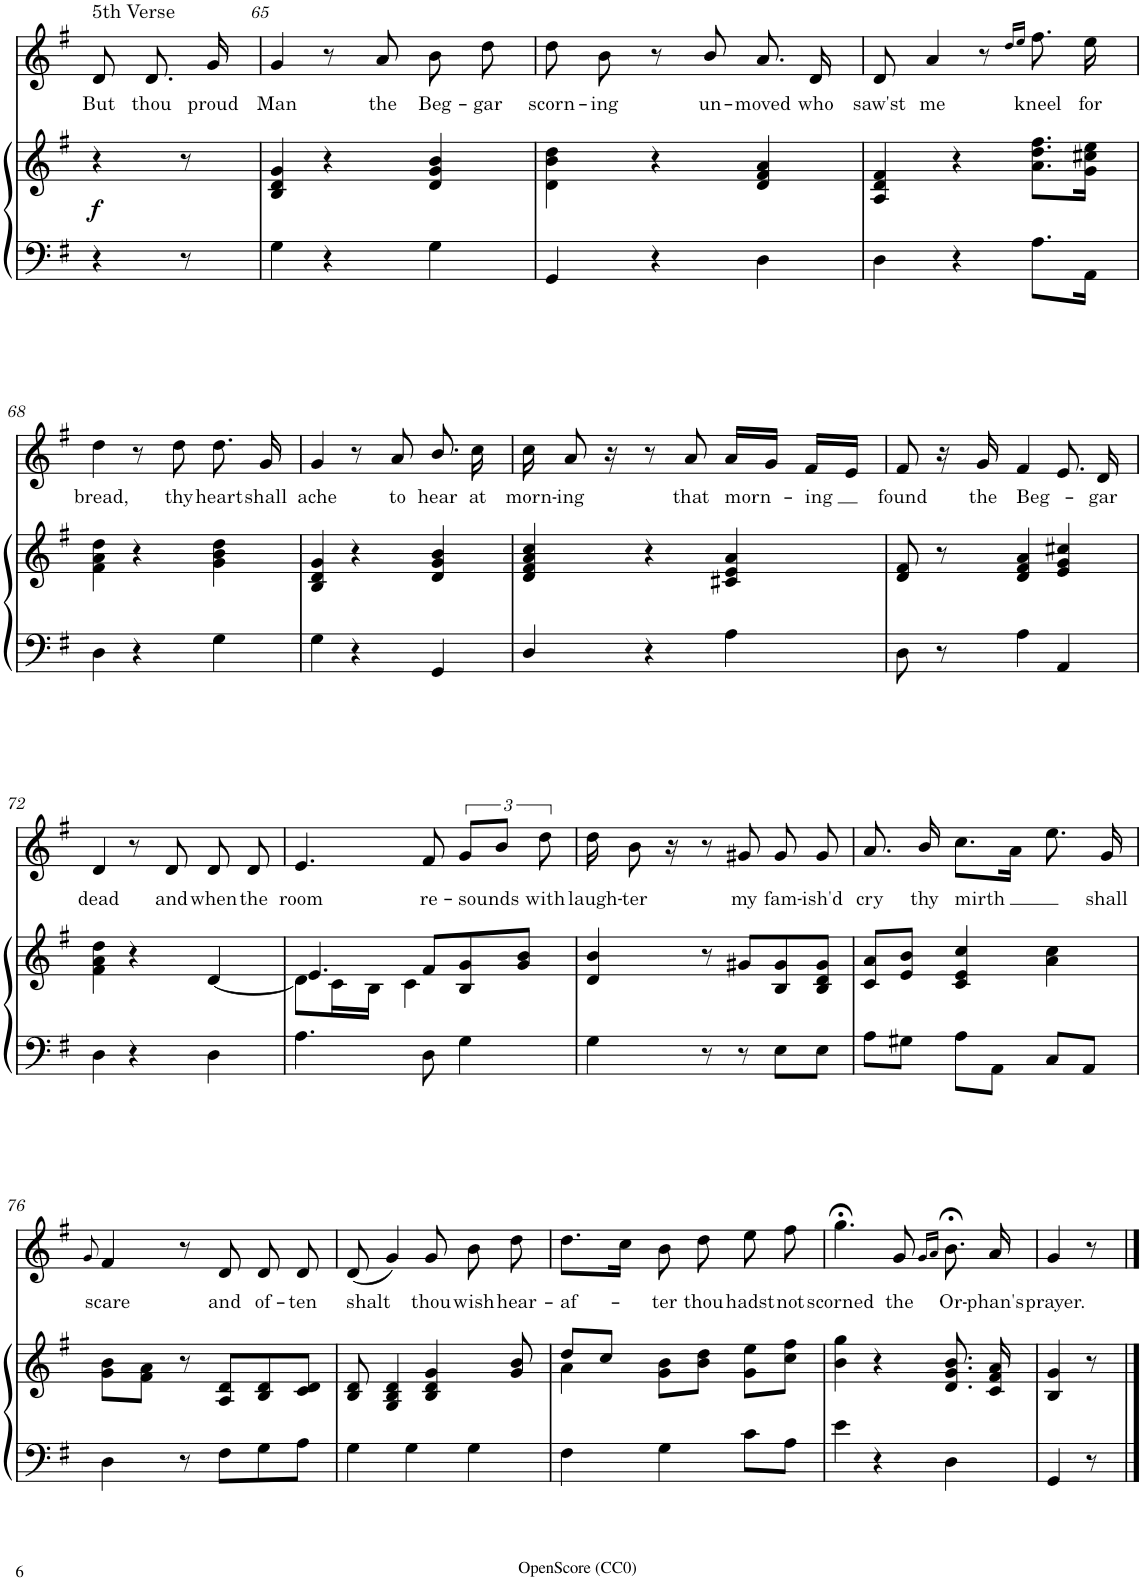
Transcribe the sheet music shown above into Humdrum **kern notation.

**kern	**kern	**dynam	**kern	**text
*part2	*part2	*part2	*part1	*part1
*staff3	*staff2	*staff2/3	*staff1	*staff1
*I"Piano (or Harp)	*	*	*I"Voice	*
*I'Pno	*	*	*	*
!!LO:PB:g=z
*clefF4	*clefG2	*	*clefG2	*
*k[f#]	*k[f#]	*	*k[f#]	*
*M6/8	*M6/8	*	*M6/8	*
=64X4	=64X4	=64X4	=64X4	=64X4
!	!	!	!LO:TX:a:t=5th Verse	!
!	!	!LO:DY:b	!	!LO:LY:b
4r	4r	f	8d/	But
!	!	!	!	!LO:LY:b
.	.	.	8.d/	thou
8r	8r	.	.	.
!	!	!	!	!LO:LY:b
.	.	.	16g/	proud
=65	=65	=65	=65	=65
!	!	!	!	!LO:LY:b
4G\	4B/ 4d/ 4g/	.	4g/	Man
4r	4r	.	8r	.
!	!	!	!	!LO:LY:b
.	.	.	8a/	the
!	!	!	!	!LO:LY:b
4G\	4d/ 4g/ 4b/	.	8b\	Beg-
!	!	!	!	!LO:LY:b
.	.	.	8dd\	-gar
=66	=66	=66	=66	=66
!	!	!	!	!LO:LY:b
4GG/	4d\ 4b\ 4dd\	.	8dd\	scorn-
!	!	!	!	!LO:LY:b
.	.	.	8b\	-ing
4r	4r	.	8r	.
!	!	!	!	!LO:LY:b
.	.	.	8b/	un-
!	!	!	!	!LO:LY:b
4D\	4d/ 4f#/ 4a/	.	8.a/	-moved
!	!	!	!	!LO:LY:b
.	.	.	16d/	who
=67	=67	=67	=67	=67
!	!	!	!	!LO:LY:b
4D\	4A/ 4d/ 4f#/	.	8d/	saw'st
!	!	!	!	!LO:LY:b
.	.	.	4a/	me
4r	4r	.	.	.
.	.	.	8r	.
.	.	.	16qdd/LL	.
.	.	.	16qee/JJ	.
!	!	!	!	!LO:LY:b
8.A\L	8.a\ 8.dd\ 8.ff#\L	.	8.ff#\	kneel
!	!	!	!	!LO:LY:b
16AA\Jk	16g\ 16cc#X\ 16ee\Jk	.	16ee\	for
!!LO:LB:g=z
=68	=68	=68	=68	=68
!	!	!	!	!LO:LY:b
4D\	4f#\ 4a\ 4dd\	.	4dd\	bread,
4r	4r	.	8r	.
!	!	!	!	!LO:LY:b
.	.	.	8dd\	thy
!	!	!	!	!LO:LY:b
4G\	4g\ 4b\ 4dd\	.	8.dd\	heart
!	!	!	!	!LO:LY:b
.	.	.	16g/	shall
=69	=69	=69	=69	=69
!	!	!	!	!LO:LY:b
4G\	4B/ 4d/ 4g/	.	4g/	ache
4r	4r	.	8r	.
!	!	!	!	!LO:LY:b
.	.	.	8a/	to
!	!	!	!	!LO:LY:b
4GG/	4d/ 4g/ 4b/	.	8.b/	hear
!	!	!	!	!LO:LY:b
.	.	.	16cc\	at
=70	=70	=70	=70	=70
!	!	!	!	!LO:LY:b
4D/	4d/ 4f#/ 4a/ 4cc/	.	16cc\	morn-
!	!	!	!	!LO:LY:b
.	.	.	8a/	-ing
.	.	.	16r	.
4r	4r	.	8r	.
!	!	!	!	!LO:LY:b
.	.	.	8a/	that
!	!	!	!	!LO:LY:b
4A\	4c#X/ 4e/ 4a/	.	16a/LL	morn-
.	.	.	16g/JJ	.
!	!	!	!	!LO:LY:b
.	.	.	16f#/LL	-ing
.	.	.	16e/JJ	.
=71	=71	=71	=71	=71
!	!	!	!	!LO:LY:b
8D\	8d/ 8f#/	.	8f#/	found
8r	8r	.	16r	.
!	!	!	!	!LO:LY:b
.	.	.	16g/	the
!	!	!	!	!LO:LY:b
4A\	4d/ 4f#/ 4a/	.	4f#/	Beg-
4AA/	4e/ 4g/ 4cc#X/	.	8.e/	.
!	!	!	!	!LO:LY:b
.	.	.	16d/	-gar
!!LO:LB:g=z
=72	=72	=72	=72	=72
*	*^	*	*	*
!	!	!	!	!	!LO:LY:b
4D\	4f#\ 4a\ 4dd\	2ryy	.	4d/	dead
4r	4r	.	.	8r	.
!	!	!	!	!	!LO:LY:b
.	.	.	.	8d/	and
!	!	!	!	!	!LO:LY:b
4D\	4d/	[4d	.	8d/	when
!	!	!	!	!	!LO:LY:b
.	.	.	.	8d/	the
=73	=73	=73	=73	=73	=73
!	!	!	!	!	!LO:LY:b
4.A\	4.e/	8d\L]	.	4.e/	room
.	.	16c\L	.	.	.
.	.	16B\JJ	.	.	.
.	.	4c\	.	.	.
!	!	!	!	!	!LO:LY:b
8D\	8f#/L	.	.	8f#/	re-
!	!	!	!	!	!LO:LY:b
4G\	8B/ 8g/	4ryy	.	12g/L	-sounds
.	.	.	.	12b/J	.
.	8g/ 8b/J	.	.	.	.
!	!	!	!	!	!LO:LY:b
.	.	.	.	12dd\	with
*	*v	*v	*	*	*
=74	=74	=74	=74	=74
!	!	!	!	!LO:LY:b
4G\	4d/ 4b/	.	16dd\	laugh-
!	!	!	!	!LO:LY:b
.	.	.	8b\	-ter
.	.	.	16r	.
8r	8r	.	8r	.
!	!	!	!	!LO:LY:b
8r	8g#X/L	.	8g#X/	my
!	!	!	!	!LO:LY:b
8E\L	8B/ 8g#/	.	8g#/	fam-
!	!	!	!	!LO:LY:b
8E\J	8B/ 8d/ 8g#/J	.	8g#/	-ish'd
=75	=75	=75	=75	=75
!	!	!	!	!LO:LY:b
8A\L	8c/ 8a/L	.	8.a/	cry
8G#X\J	8e/ 8b/J	.	.	.
!	!	!	!	!LO:LY:b
.	.	.	16b/	thy
!	!	!	!	!LO:LY:b
8A\L	4c/ 4e/ 4cc/	.	8.cc\L	mirth
8AA\J	.	.	.	.
.	.	.	16a\Jk	.
8C/L	4a\ 4cc\	.	8.ee\	.
8AA/J	.	.	.	.
!	!	!	!	!LO:LY:b
.	.	.	16g/	shall
!!LO:LB:g=z
=76	=76	=76	=76	=76
.	.	.	8qg/	.
!	!	!	!	!LO:LY:b
4D\	8g\ 8b\L	.	4f#/	scare
.	8f#\ 8a\J	.	.	.
8r	8r	.	8r	.
!	!	!	!	!LO:LY:b
8F#\L	8A/ 8d/L	.	8d/	and
!	!	!	!	!LO:LY:b
8G\	8B/ 8d/	.	8d/	of-
!	!	!	!	!LO:LY:b
8A\J	8c/ 8d/J	.	8d/	-ten
=77	=77	=77	=77	=77
!	!	!	!	!LO:LY:b
4G\	8B/ 8d/	.	(8d/	shalt
.	4G/ 4B/ 4d/	.	4g/)	.
4G\	.	.	.	.
!	!	!	!	!LO:LY:b
.	4B/ 4d/ 4g/	.	8g/	thou
!	!	!	!	!LO:LY:b
4G\	.	.	8b\	wish
!	!	!	!	!LO:LY:b
.	8g/ 8b/	.	8dd\	hear-
=78	=78	=78	=78	=78
*	*^	*	*	*
!	!	!	!	!	!LO:LY:b
4F#\	8dd/L	4a\	.	8.dd\L	-af-
.	8cc/J	.	.	.	.
.	.	.	.	16cc\Jk	.
!	!	!	!	!	!LO:LY:b
4G\	8g\ 8b\L	2ryy	.	8b\	-ter
!	!	!	!	!	!LO:LY:b
.	8b\ 8dd\J	.	.	8dd\	thou
!	!	!	!	!	!LO:LY:b
8c\L	8g\ 8ee\L	.	.	8ee\	hadst
!	!	!	!	!	!LO:LY:b
8A\J	8cc\ 8ff#\J	.	.	8ff#\	not
*	*v	*v	*	*	*
=79	=79	=79	=79	=79
!	!	!	!	!LO:LY:b
4e\	4b\ 4gg\	.	4.gg;<\	scorned
4r	4r	.	.	.
!	!	!	!	!LO:LY:b
.	.	.	8g/	the
.	.	.	16qg/LL	.
.	.	.	16qa/JJ	.
!	!	!	!	!LO:LY:b
4D\	8.d/ 8.g/ 8.b/	.	8.b;<\	Or-
!	!	!	!	!LO:LY:b
.	16c/ 16f#/ 16a/	.	16a/	-phan's
=80	=80	=80	=80	=80
!	!	!	!	!LO:LY:b
4GG/	4B/ 4g/	.	4g/	prayer.
8r	8r	.	8r	.
==	==	==	==	==
*-	*-	*-	*-	*-
